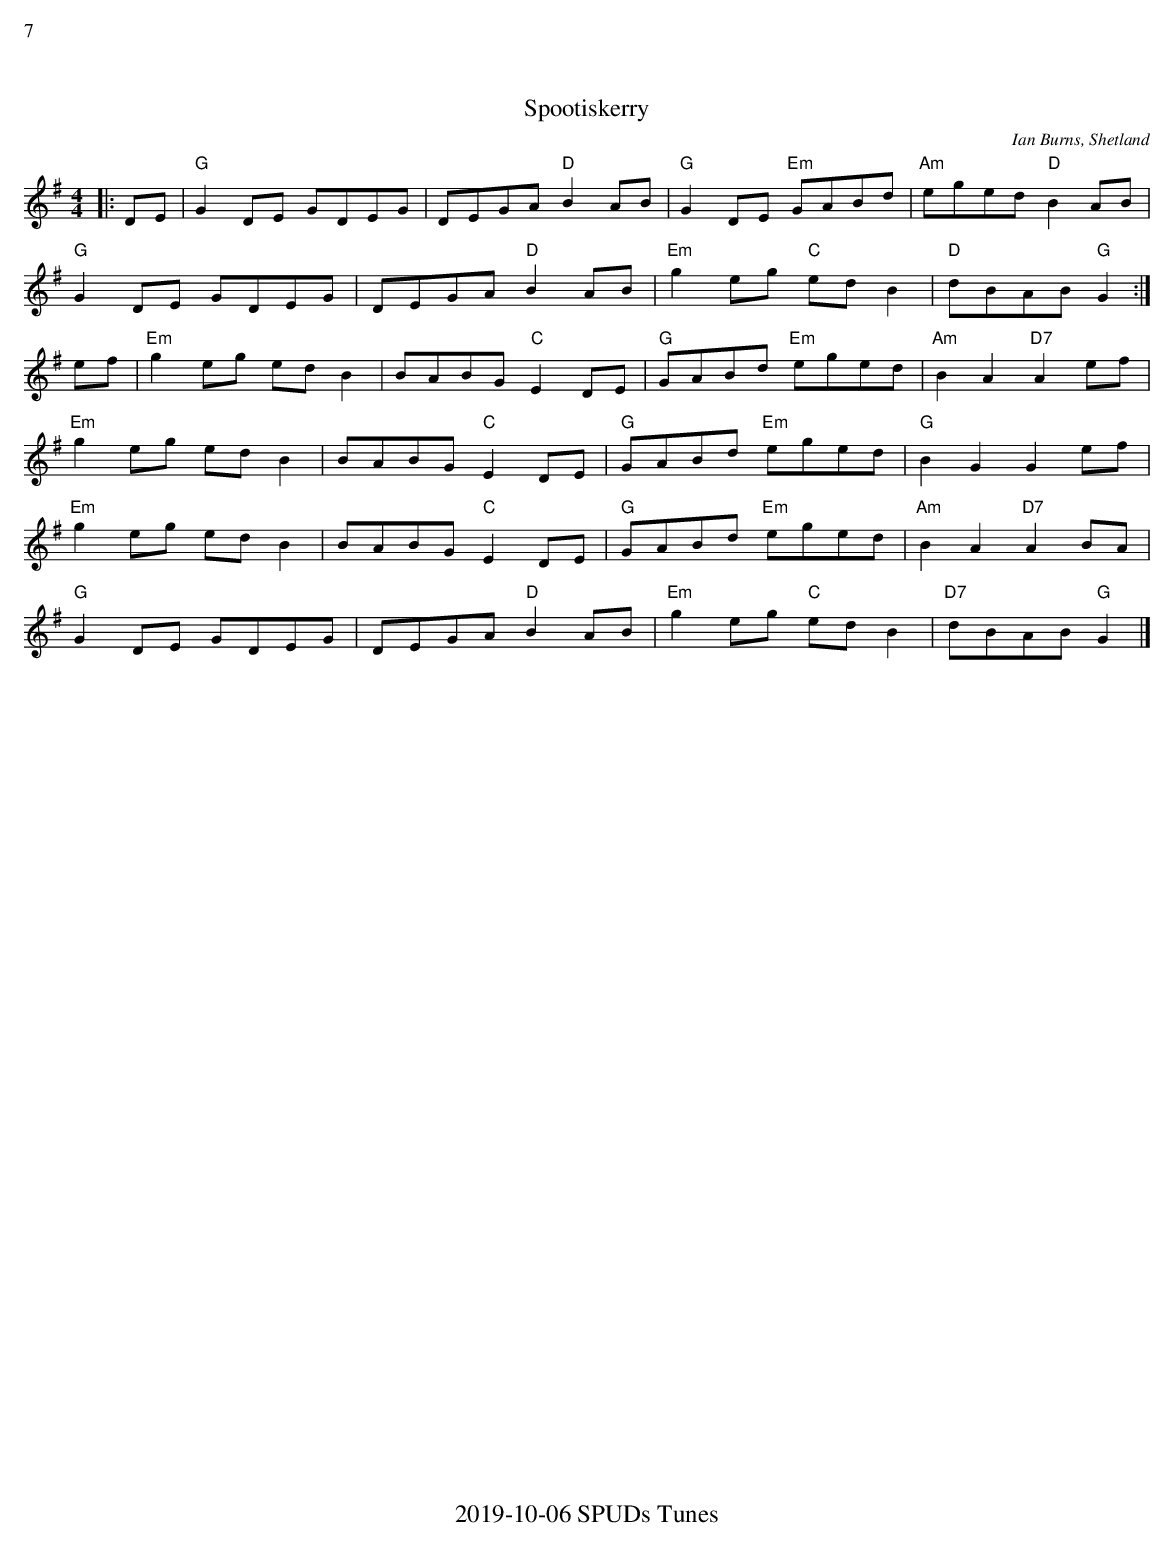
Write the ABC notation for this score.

X:1
%%text 7
T:Spootiskerry
C:Ian Burns, Shetland
M:4/4
L:1/8
K:G
|:DE|"G"G2 DE GDEG|DEGA "D"B2 AB|"G"G2 DE "Em"GABd|"Am"eged "D"B2 AB|
"G"G2 DE GDEG|DEGA "D"B2 AB|"Em"g2 eg "C"edB2|"D"dBAB "G"G2:|]
ef|"Em"g2 eg ed B2|BABG "C"E2 DE|"G"GABd "Em"eged|"Am"B2 A2 "D7"A2 ef|
"Em"g2 eg ed B2|BABG "C"E2 DE|"G"GABd "Em"eged|"G"B2 G2 G2 ef|
"Em"g2 eg ed B2|BABG"C" E2 DE|"G"GABd "Em"eged|"Am"B2 A2 "D7"A2 BA|
"G"G2 DE GDEG|DEGA "D"B2 AB|"Em"g2 eg "C"edB2|"D7"dBAB "G"G2|]
